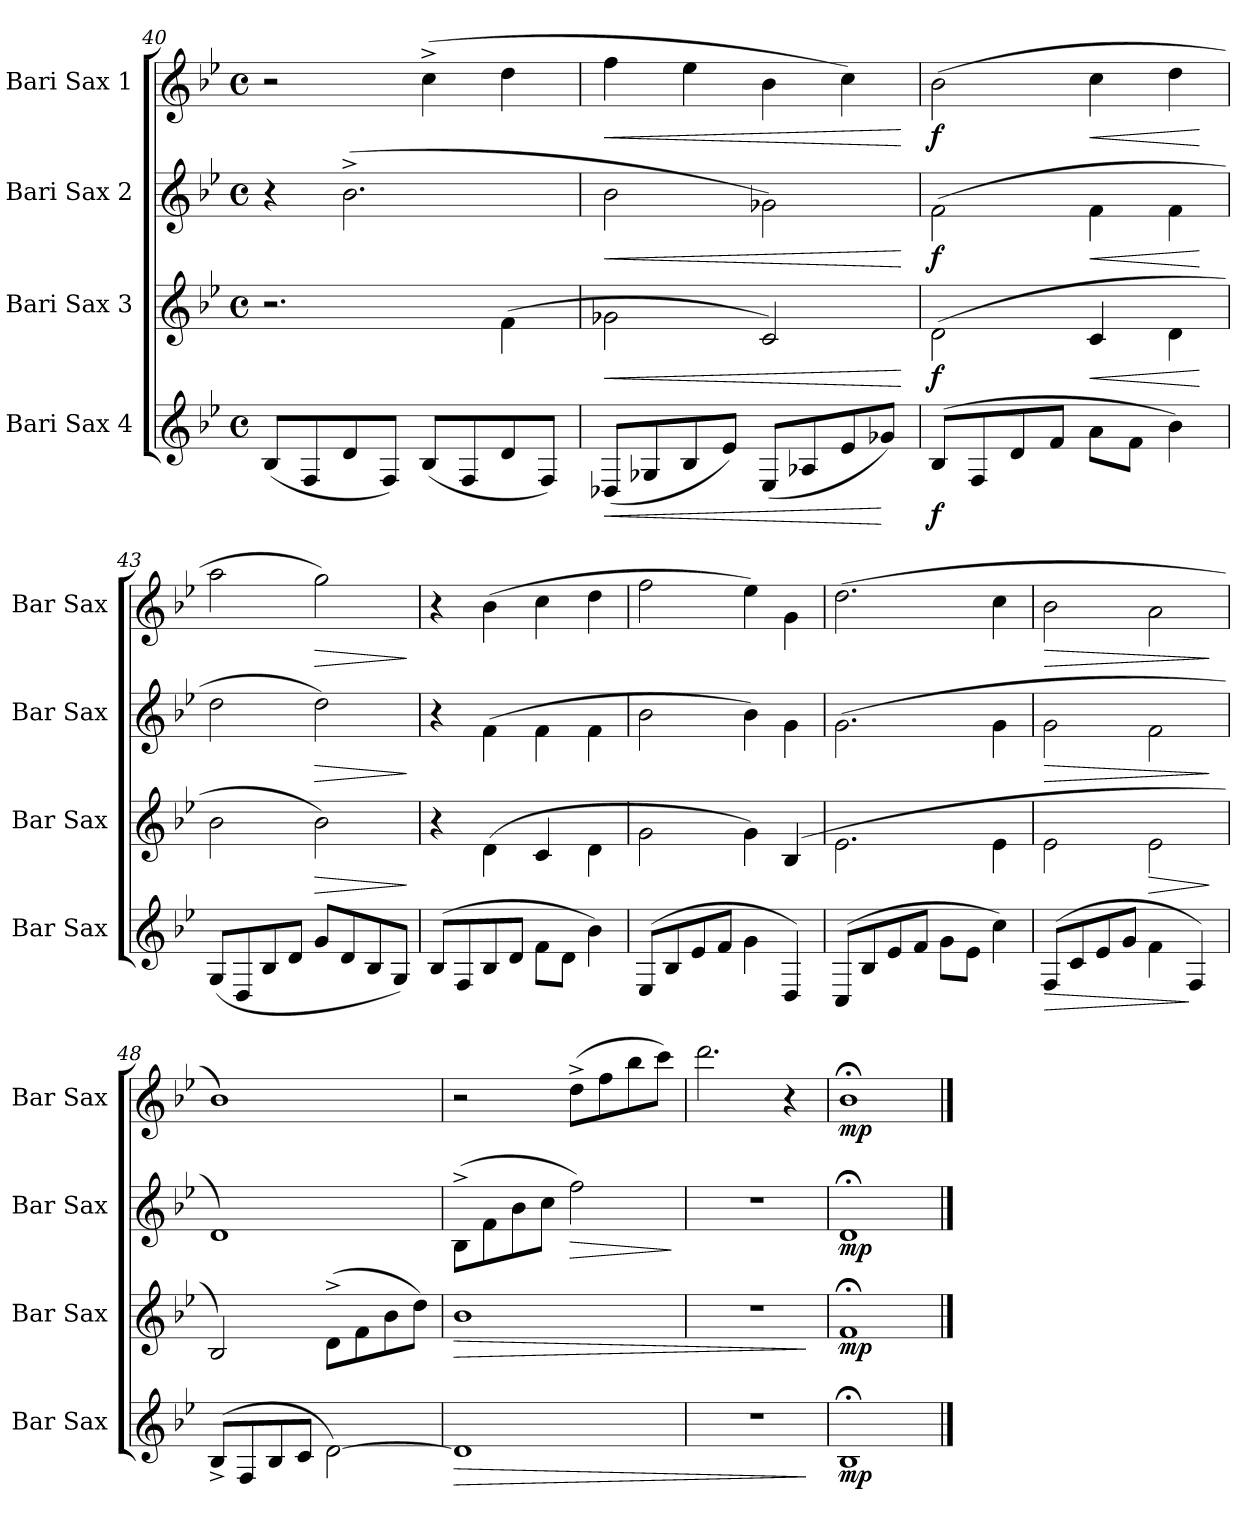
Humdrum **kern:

**kern	**dynam	**kern	**dynam	**kern	**dynam	**kern	**dynam
*part4	*part4	*part3	*part3	*part2	*part2	*part1	*part1
*staff4	*staff4	*staff3	*staff3	*staff2	*staff2	*staff1	*staff1
*I"Bari Sax 4	*	*I"Bari Sax 3	*	*I"Bari Sax 2	*	*I"Bari Sax 1	*
*I'Bar Sax	*	*I'Bar Sax	*	*I'Bar Sax	*	*I'Bar Sax	*
!!LO:LB:g=z
*clefG2	*	*clefG2	*	*clefG2	*	*clefG2	*
*ITrd12c21	*	*ITrd12c21	*	*ITrd12c21	*	*ITrd12c21	*
*k[b-e-]	*	*k[b-e-]	*	*k[b-e-]	*	*k[b-e-]	*
*B-:	*	*B-:	*	*B-:	*	*B-:	*
*M4/4	*	*M4/4	*	*M4/4	*	*M4/4	*
*met(c)	*	*met(c)	*	*met(c)	*	*met(c)	*
=40	=40	=40	=40	=40	=40	=40	=40
(<8BB-/L	.	2.r	.	4r	.	2r	.
8FF/	.	.	.	.	.	.	.
8D/	.	.	.	(>2.B-^>\	.	.	.
8FF/J)	.	.	.	.	.	.	.
(<8BB-/L	.	.	.	.	.	(>4c^>\	.
8FF/	.	.	.	.	.	.	.
8D/	.	(>4F\	.	.	.	4d\	.
8FF/J)	.	.	.	.	.	.	.
=41	=41	=41	=41	=41	=41	=41	=41
!	!LO:HP:b	!	!LO:HP:b	!	!LO:HP:b	!	!LO:HP:b
(<8DD-X/L	<	2G-X\	<	2B-\	<	4f\	<
8GG-X/	.	.	.	.	.	.	.
8BB-/	.	.	.	.	.	4e-\	.
8E-/J)	.	.	.	.	.	.	.
(<8EE-/L	.	2C/)	.	2G-X\)	.	4B-\	.
8AA-X/	.	.	.	.	.	.	.
8E-/	.	.	.	.	.	4c\)	.
8G-X/J)	[	.	.	.	.	.	.
.	.	.	[	.	[	.	[
=42	=42	=42	=42	=42	=42	=42	=42
!	!LO:DY:b	!	!LO:DY:b	!	!LO:DY:b	!	!LO:DY:b
(>8BB-/L	f	(>2D\	f	(>2F\	f	(>2B-\	f
8FF/	.	.	.	.	.	.	.
8D/	.	.	.	.	.	.	.
8F/J	.	.	.	.	.	.	.
!	!	!	!LO:HP:b	!	!LO:HP:b	!	!LO:HP:b
8A\L	.	4C/	<	4F\	<	4c\	<
8F\J	.	.	.	.	.	.	.
4B-\)	.	4D\	.	4F\	.	4d\	.
.	.	.	[	.	[	.	[
=43	=43	=43	=43	=43	=43	=43	=43
(<8GG/L	.	2B-\	.	2d\	.	2a\	.
8DD/	.	.	.	.	.	.	.
8BB-/	.	.	.	.	.	.	.
8D/J	.	.	.	.	.	.	.
!	!	!	!LO:HP:b	!	!LO:HP:b	!	!LO:HP:b
8G/L	.	2B-\)	>	2d\)	>	2g\)	>
8D/	.	.	.	.	.	.	.
8BB-/	.	.	.	.	.	.	.
8GG/J)	.	.	.	.	.	.	.
.	.	.	]	.	]	.	]
=44	=44	=44	=44	=44	=44	=44	=44
(>8BB-/L	.	4r	.	4r	.	4r	.
8FF/	.	.	.	.	.	.	.
8BB-/	.	(>4D\	.	(>4F\	.	(>4B-\	.
8D/J	.	.	.	.	.	.	.
8F\L	.	4C/	.	4F\	.	4c\	.
8D\J	.	.	.	.	.	.	.
4B-\)	.	4D\	.	4F\	.	4d\	.
=45	=45	=45	=45	=45	=45	=45	=45
(>8EE-/L	.	2G\	.	2B-\	.	2f\	.
8BB-/	.	.	.	.	.	.	.
8E-/	.	.	.	.	.	.	.
8F/J	.	.	.	.	.	.	.
4G\	.	4G\)	.	4B-\)	.	4e-\)	.
4DD/)	.	(4BB-/	.	4G\	.	4G\	.
!!LO:PB:g=z
=46	=46	=46	=46	=46	=46	=46	=46
(>8CC/L	.	2.E-\	.	(>2.G\	.	(>2.d\	.
8BB-/	.	.	.	.	.	.	.
8E-/	.	.	.	.	.	.	.
8F/J	.	.	.	.	.	.	.
8G\L	.	.	.	.	.	.	.
8E-\J	.	.	.	.	.	.	.
4c\)	.	4E-\	.	4G\	.	4c\	.
=47	=47	=47	=47	=47	=47	=47	=47
!	!LO:HP:b	!	!	!	!LO:HP:b	!	!LO:HP:b
(>8FF/L	>	2E-\	.	2G\	>	2B-\	>
8C/	.	.	.	.	.	.	.
8E-/	.	.	.	.	.	.	.
8G/J	.	.	.	.	.	.	.
!	!	!	!LO:HP:b	!	!	!	!
4F\	.	2E-\	>	2F\	.	2A\	.
4FF/)	]	.	.	.	.	.	.
.	.	.	]	.	]	.	]
=48	=48	=48	=48	=48	=48	=48	=48
(>8BB-^</L	.	2BB-/)	.	1D)	.	1B-)	.
8FF/	.	.	.	.	.	.	.
8BB-/	.	.	.	.	.	.	.
8C/J	.	.	.	.	.	.	.
[2D\)	.	(>8D^>\L	.	.	.	.	.
.	.	8F\	.	.	.	.	.
.	.	8B-\	.	.	.	.	.
.	.	8d\J)	.	.	.	.	.
=49	=49	=49	=49	=49	=49	=49	=49
!	!LO:HP:b	!	!LO:HP:b	!	!	!	!
1D]	>	1B-	>	(>8BB-^>\L	.	2r	.
.	.	.	.	8F\	.	.	.
.	.	.	.	8B-\	.	.	.
.	.	.	.	8c\J	.	.	.
!	!	!	!	!	!LO:HP:b	!	!
.	.	.	.	2f\)	>	(>8d^>\L	.
.	.	.	.	.	.	8f\	.
.	.	.	.	.	.	8b-\	.
.	.	.	.	.	.	8cc\J)	.
.	.	.	.	.	]	.	.
=50	=50	=50	=50	=50	=50	=50	=50
1r	.	1r	.	1r	.	2.dd\	.
.	.	.	.	.	.	4r	.
.	]	.	]	.	.	.	.
=51	=51	=51	=51	=51	=51	=51	=51
!	!LO:DY:b	!	!LO:DY:b	!	!LO:DY:b	!	!LO:DY:b
1BB-;<	mp	1F;<	mp	1D;<	mp	1B-;<	mp
==	==	==	==	==	==	==	==
*-	*-	*-	*-	*-	*-	*-	*-
